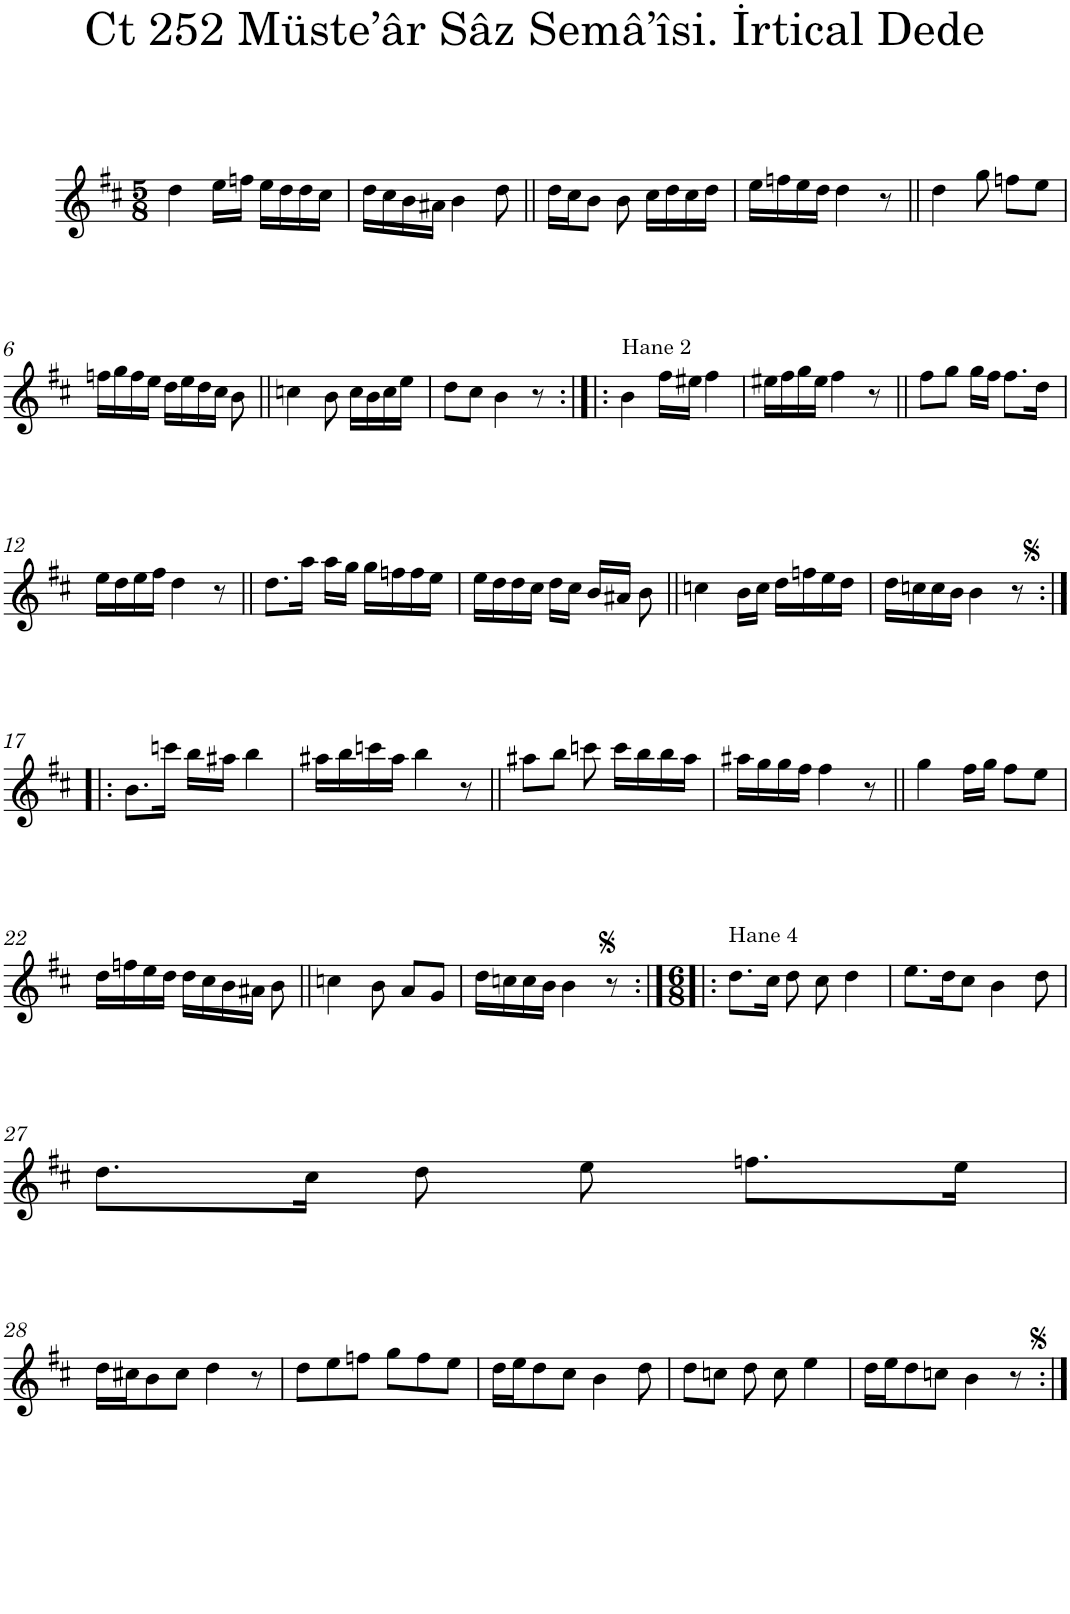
**kern
*part1
*staff1
*I"Piano
*I'Pno.
*clefG2
*k[f#c#]
*M5/8
=1
4dd\
16ee\LL
16ffn\JJ
16ee\LL
16dd\
16dd\
16cc#\JJ
=2
16dd\LL
16cc#\
16b\
16a#X\JJ
4b\
8dd\
=3||
16dd\LL
16cc#\J
8b\J
8b\
16cc#\LL
16dd\
16cc#\
16dd\JJ
=4
16ee\LL
16ffn\
16ee\
16dd\JJ
4dd\
8r
=5||
4dd\
8gg\
8ffn\L
8ee\J
!!LO:LB:g=z
=6
16ffn\LL
16gg\
16ff\
16ee\JJ
16dd\LL
16ee\
16dd\
16cc#\JJ
8b\
=7||
4ccn\
8b\
16cc\LL
16b\
16cc\
16ee\JJ
=8
8dd\L
8cc#\J
4b\
8r
=9:|!|:
!LO:TX:a:t=Hane 2
4b\
16ff#\LL
16ee#X\JJ
4ff#\
=10
16ee#X\LL
16ff#\
16gg\
16ee#\JJ
4ff#\
8r
=11||
8ff#\L
8gg\J
16gg\LL
16ff#\JJ
8.ff#\L
16dd\Jk
!!LO:LB:g=z
=12
16ee\LL
16dd\
16ee\
16ff#\JJ
4dd\
8r
=13||
8.dd\L
16aa\Jk
16aa\LL
16gg\JJ
16gg\LL
16ffn\
16ff\
16ee\JJ
=14
16ee\LL
16dd\
16dd\
16cc#\JJ
16dd\LL
16cc#\JJ
16b/LL
16a#X/JJ
8b\
=15||
4ccn\
16b\LL
16cc\JJ
16dd\LL
16ffn\
16ee\
16dd\JJ
=16
16dd\LL
16ccn\
16cc\
16b\JJ
4b\
8r
!!LO:LB:g=z
=17:|!|:
8.b\L
16cccn\Jk
16bb\LL
16aa#X\JJ
4bb\
=18
16aa#X\LL
16bb\
16cccn\
16aa#\JJ
4bb\
8r
=19||
8aa#X\L
8bb\J
8cccn\
16ccc\LL
16bb\
16bb\
16aa#\JJ
=20
16aa#X\LL
16gg\
16gg\
16ff#\JJ
4ff#\
8r
=21||
4gg\
16ff#\LL
16gg\JJ
8ff#\L
8ee\J
!!LO:LB:g=z
=22
16dd\LL
16ffn\
16ee\
16dd\JJ
16dd\LL
16cc#\
16b\
16a#X\JJ
8b\
=23||
4ccn\
8b\
8a/L
8g/J
=24
16dd\LL
16ccn\
16cc\
16b\JJ
4b\
8r
=25:|!|:
*M6/8
!LO:TX:a:t=Hane 4
8.dd\L
16cc#\Jk
8dd\
8cc#\
4dd\
=26
8.ee\L
16dd\K
8cc#\J
4b\
8dd\
!!LO:LB:g=z
=27
8.dd\L
16cc#\Jk
8dd\
8ee\
8.ffn\L
16ee\Jk
!!LO:LB:g=z
=28
16dd\LL
16cc#X\J
8b\
8cc#\J
4dd\
8r
=29
8dd\L
8ee\
8ffn\J
8gg\L
8ff\
8ee\J
=30
16dd\LL
16ee\J
8dd\
8cc#\J
4b\
8dd\
=31
8dd\L
8ccn\J
8dd\
8cc\
4ee\
=32
16dd\LL
16ee\J
8dd\
8ccn\J
4b\
8r
=:|!
*-
